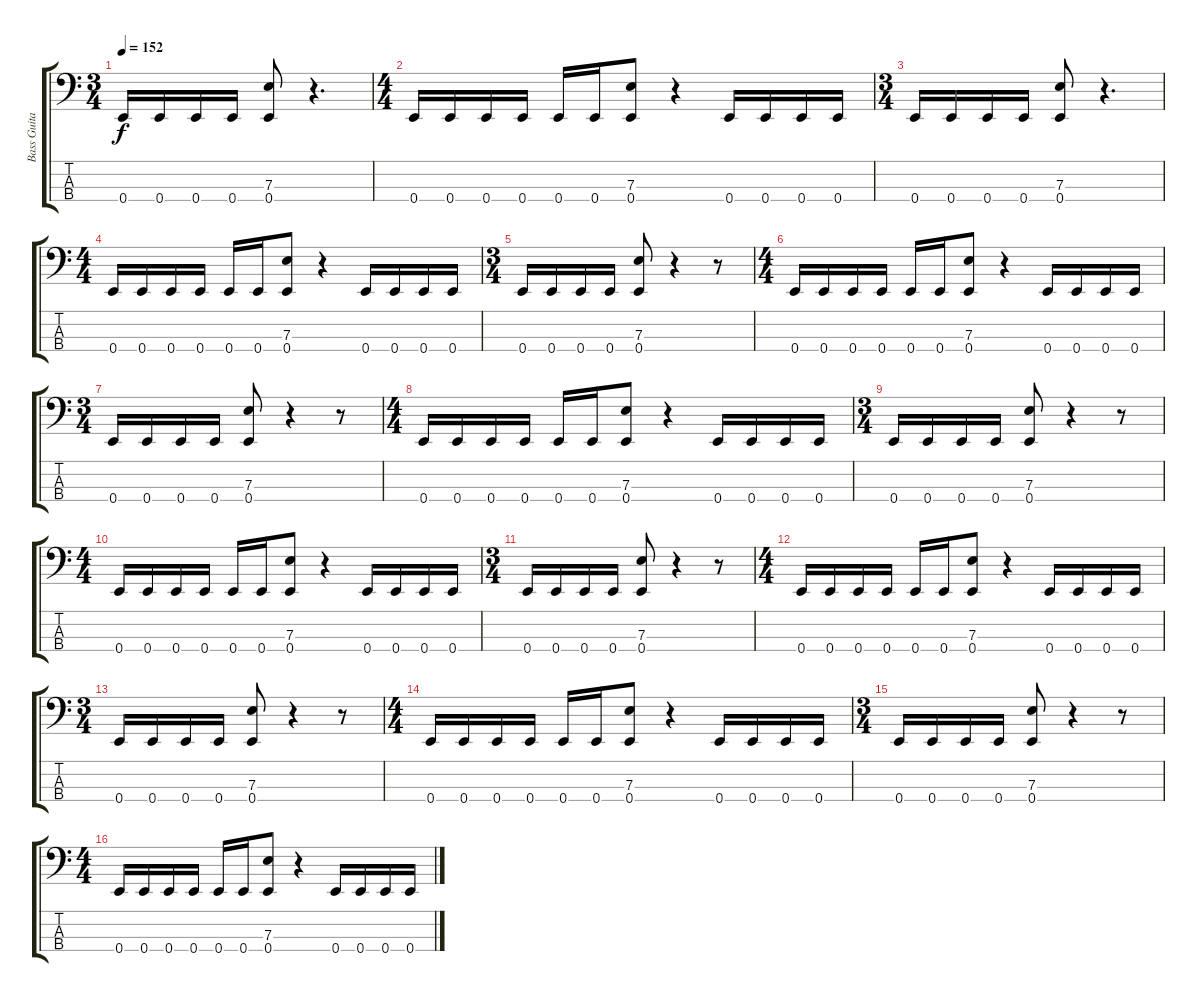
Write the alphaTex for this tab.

\track ("Bass Guitar" "Bass Guita") {instrument electricbasspick}
\staff {score tabs}
\tuning (G2 D2 A1 E1) {hide}
\ts (3 4)
\tempo 152
\clef f4
\ks c
0.4.16{dy f} 0.4.16 0.4.16 0.4.16 (7.3 0.4).8 r.4{d} |
\ts (4 4)
0.4.16 0.4.16 0.4.16 0.4.16 0.4.16 0.4.16 (7.3 0.4).8 r.4 0.4.16 0.4.16 0.4.16 0.4.16 |
\ts (3 4)
0.4.16 0.4.16 0.4.16 0.4.16 (7.3 0.4).8 r.4{d} |
\ts (4 4)
0.4.16 0.4.16 0.4.16 0.4.16 0.4.16 0.4.16 (7.3 0.4).8 r.4 0.4.16 0.4.16 0.4.16 0.4.16 |
\ts (3 4)
0.4.16 0.4.16 0.4.16 0.4.16 (7.3 0.4).8 r.4 r.8 |
\ts (4 4)
0.4.16 0.4.16 0.4.16 0.4.16 0.4.16 0.4.16 (7.3 0.4).8 r.4 0.4.16 0.4.16 0.4.16 0.4.16 |
\ts (3 4)
0.4.16 0.4.16 0.4.16 0.4.16 (7.3 0.4).8 r.4 r.8 |
\ts (4 4)
0.4.16 0.4.16 0.4.16 0.4.16 0.4.16 0.4.16 (7.3 0.4).8 r.4 0.4.16 0.4.16 0.4.16 0.4.16 |
\ts (3 4)
0.4.16 0.4.16 0.4.16 0.4.16 (7.3 0.4).8 r.4 r.8 |
\ts (4 4)
0.4.16 0.4.16 0.4.16 0.4.16 0.4.16 0.4.16 (7.3 0.4).8 r.4 0.4.16 0.4.16 0.4.16 0.4.16 |
\ts (3 4)
0.4.16 0.4.16 0.4.16 0.4.16 (7.3 0.4).8 r.4 r.8 |
\ts (4 4)
0.4.16 0.4.16 0.4.16 0.4.16 0.4.16 0.4.16 (7.3 0.4).8 r.4 0.4.16 0.4.16 0.4.16 0.4.16 |
\ts (3 4)
0.4.16 0.4.16 0.4.16 0.4.16 (7.3 0.4).8 r.4 r.8 |
\ts (4 4)
0.4.16 0.4.16 0.4.16 0.4.16 0.4.16 0.4.16 (7.3 0.4).8 r.4 0.4.16 0.4.16 0.4.16 0.4.16 |
\ts (3 4)
0.4.16 0.4.16 0.4.16 0.4.16 (7.3 0.4).8 r.4 r.8 |
\ts (4 4)
0.4.16 0.4.16 0.4.16 0.4.16 0.4.16 0.4.16 (7.3 0.4).8 r.4 0.4.16 0.4.16 0.4.16 0.4.16
